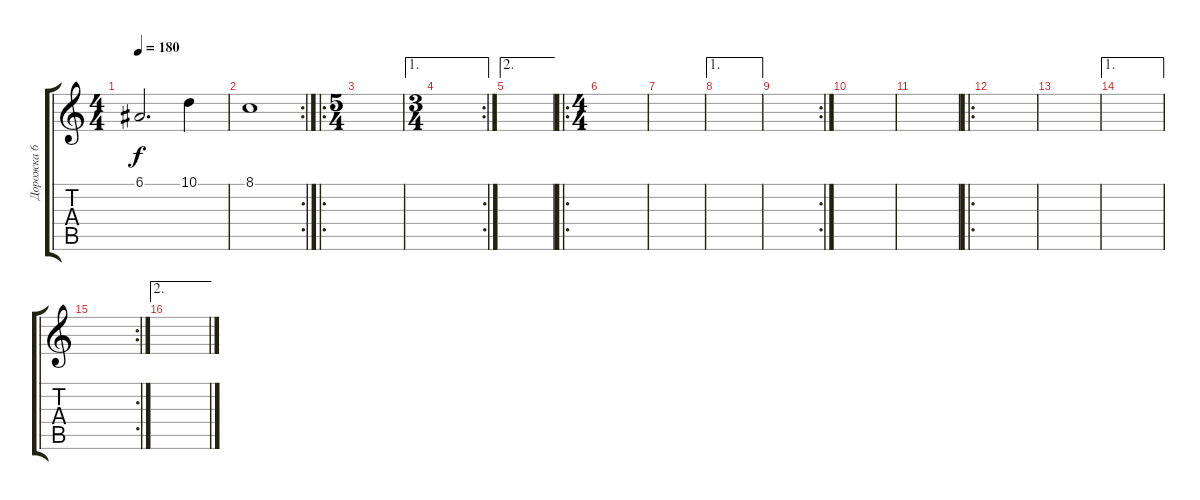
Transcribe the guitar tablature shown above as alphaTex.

\track ("Дорожка 6" "Дорожка 6") {instrument tuba}
\staff {score tabs}
\tuning (E4 B3 G3 D3 A2 E2) {hide}
\ts (4 4)
\tempo 180
\clef g2
\ks c
6.1.2{d dy f} 10.1.4 |
\rc 2
8.1.1 |
\ro
\ts (5 4)
|
\ae 1
\rc 2
\ts (3 4)
|
\ae 2
|
\ro
\ts (4 4)
|
|
\ae 1
|
\rc 2
|
|
|
\ro
|
|
\ae 1
|
\rc 2
|
\ae 2
